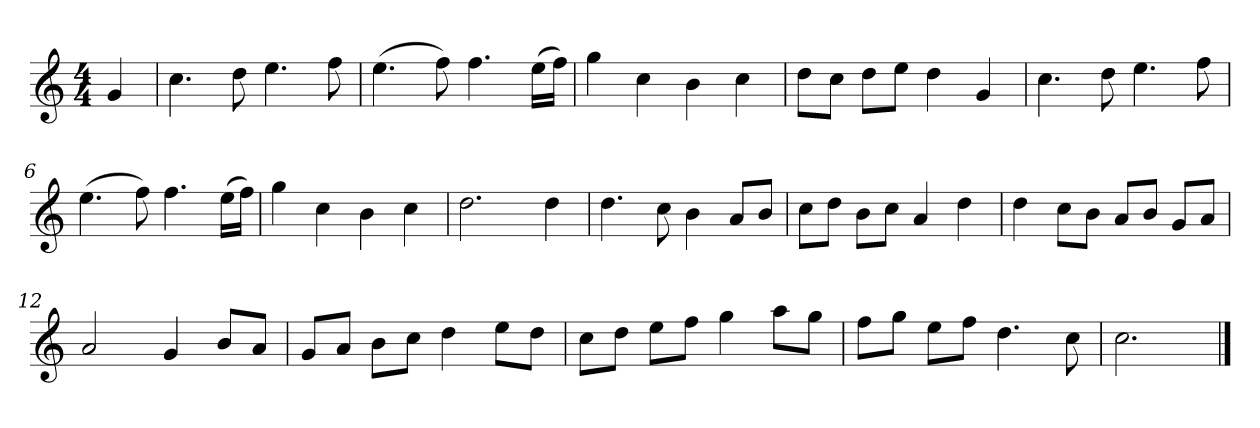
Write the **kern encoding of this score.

**kern
*part1
*staff1
*k[]
*M4/4
*MM120
=
4g
=1
4.cc
8dd
4.ee
8ff
=2
(4.ee
8ff)
4.ff
(16eeLL
16ffJJ)
=3
4gg
4cc
4b
4cc
=4
8ddL
8ccJ
8ddL
8eeJ
4dd
4g
=5
4.cc
8dd
4.ee
8ff
=6
(4.ee
8ff)
4.ff
(16eeLL
16ffJJ)
=7
4gg
4cc
4b
4cc
=8
2.dd
4dd
=9
4.dd
8cc
4b
8aL
8bJ
=10
8ccL
8ddJ
8bL
8ccJ
4a
4dd
=11
4dd
8ccL
8bJ
8aL
8bJ
8gL
8aJ
=12
2a
4g
8bL
8aJ
=13
8gL
8aJ
8bL
8ccJ
4dd
8eeL
8ddJ
=14
8ccL
8ddJ
8eeL
8ffJ
4gg
8aaL
8ggJ
=15
8ffL
8ggJ
8eeL
8ffJ
4.dd
8cc
=16
2.cc
==
*-
